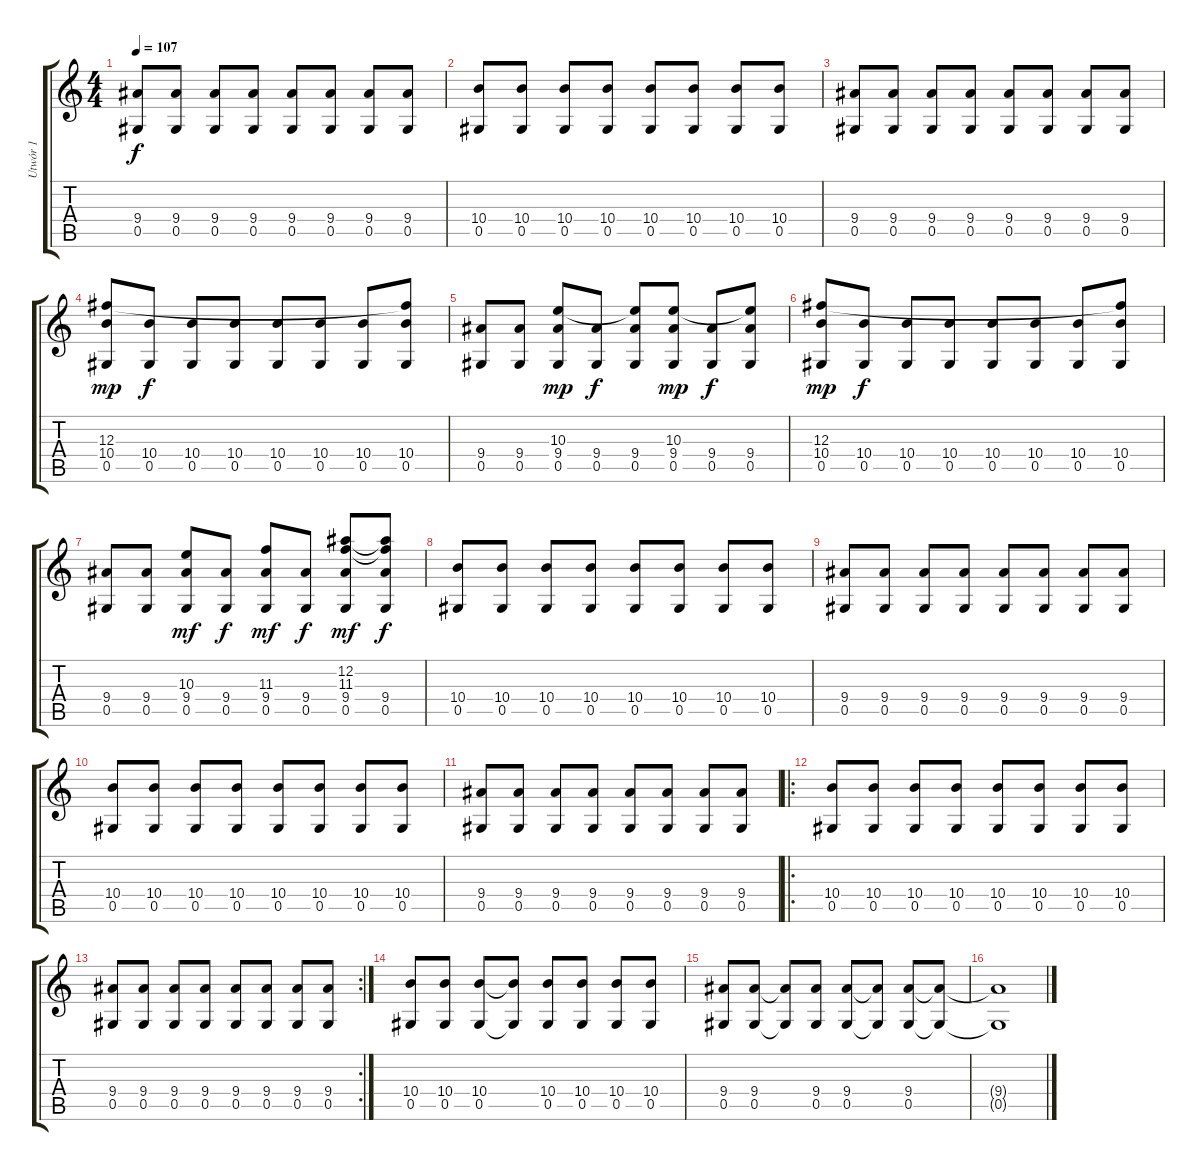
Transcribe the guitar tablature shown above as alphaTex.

\track ("Utwór 1" "Utwór 1") {instrument distortionguitar}
\staff {score tabs}
\tuning (Eb4 Bb3 Gb3 Db3 Ab2 Db2) {hide}
\ts (4 4)
\tempo 107
\clef g2
\ks c
(9.4 0.5).8{dy f} (9.4 0.5).8 (9.4 0.5).8 (9.4 0.5).8 (9.4 0.5).8 (9.4 0.5).8 (9.4 0.5).8 (9.4 0.5).8 |
(10.4 0.5).8 (10.4 0.5).8 (10.4 0.5).8 (10.4 0.5).8 (10.4 0.5).8 (10.4 0.5).8 (10.4 0.5).8 (10.4 0.5).8 |
(9.4 0.5).8 (9.4 0.5).8 (9.4 0.5).8 (9.4 0.5).8 (9.4 0.5).8 (9.4 0.5).8 (9.4 0.5).8 (9.4 0.5).8 |
(12.3 10.4 0.5).8{dy mp} (10.4 0.5).8{dy f} (10.4 0.5).8 (10.4 0.5).8 (10.4 0.5).8 (10.4 0.5).8 (10.4 0.5).8 (12.3{t} 10.4 0.5).8 |
(9.4 0.5).8 (9.4 0.5).8 (10.3 9.4 0.5).8{dy mp} (9.4 0.5).8{dy f} (10.3{t} 9.4 0.5).8 (10.3 9.4 0.5).8{dy mp} (9.4 0.5).8{dy f} (10.3{t} 9.4 0.5).8 |
(12.3 10.4 0.5).8{dy mp} (10.4 0.5).8{dy f} (10.4 0.5).8 (10.4 0.5).8 (10.4 0.5).8 (10.4 0.5).8 (10.4 0.5).8 (12.3{t} 10.4 0.5).8 |
(9.4 0.5).8 (9.4 0.5).8 (10.3 9.4 0.5).8{dy mf} (9.4 0.5).8{dy f} (11.3 9.4 0.5).8{dy mf} (9.4 0.5).8{dy f} (12.2 11.3 9.4 0.5).8{dy mf} (12.2{t} 11.3{t} 9.4 0.5).8{dy f} |
(10.4 0.5).8 (10.4 0.5).8 (10.4 0.5).8 (10.4 0.5).8 (10.4 0.5).8 (10.4 0.5).8 (10.4 0.5).8 (10.4 0.5).8 |
(9.4 0.5).8 (9.4 0.5).8 (9.4 0.5).8 (9.4 0.5).8 (9.4 0.5).8 (9.4 0.5).8 (9.4 0.5).8 (9.4 0.5).8 |
(10.4 0.5).8 (10.4 0.5).8 (10.4 0.5).8 (10.4 0.5).8 (10.4 0.5).8 (10.4 0.5).8 (10.4 0.5).8 (10.4 0.5).8 |
(9.4 0.5).8 (9.4 0.5).8 (9.4 0.5).8 (9.4 0.5).8 (9.4 0.5).8 (9.4 0.5).8 (9.4 0.5).8 (9.4 0.5).8 |
\ro
(10.4 0.5).8 (10.4 0.5).8 (10.4 0.5).8 (10.4 0.5).8 (10.4 0.5).8 (10.4 0.5).8 (10.4 0.5).8 (10.4 0.5).8 |
\rc 2
(9.4 0.5).8 (9.4 0.5).8 (9.4 0.5).8 (9.4 0.5).8 (9.4 0.5).8 (9.4 0.5).8 (9.4 0.5).8 (9.4 0.5).8 |
(10.4 0.5).8 (10.4 0.5).8 (10.4 0.5).8 (10.4{t} 0.5{t}).8 (10.4 0.5).8 (10.4 0.5).8 (10.4 0.5).8 (10.4 0.5).8 |
(9.4 0.5).8 (9.4 0.5).8 (9.4{t} 0.5{t}).8 (9.4 0.5).8 (9.4 0.5).8 (9.4{t} 0.5{t}).8 (9.4 0.5).8 (9.4{t} 0.5{t}).8 |
(9.4{t} 0.5{t}).1
